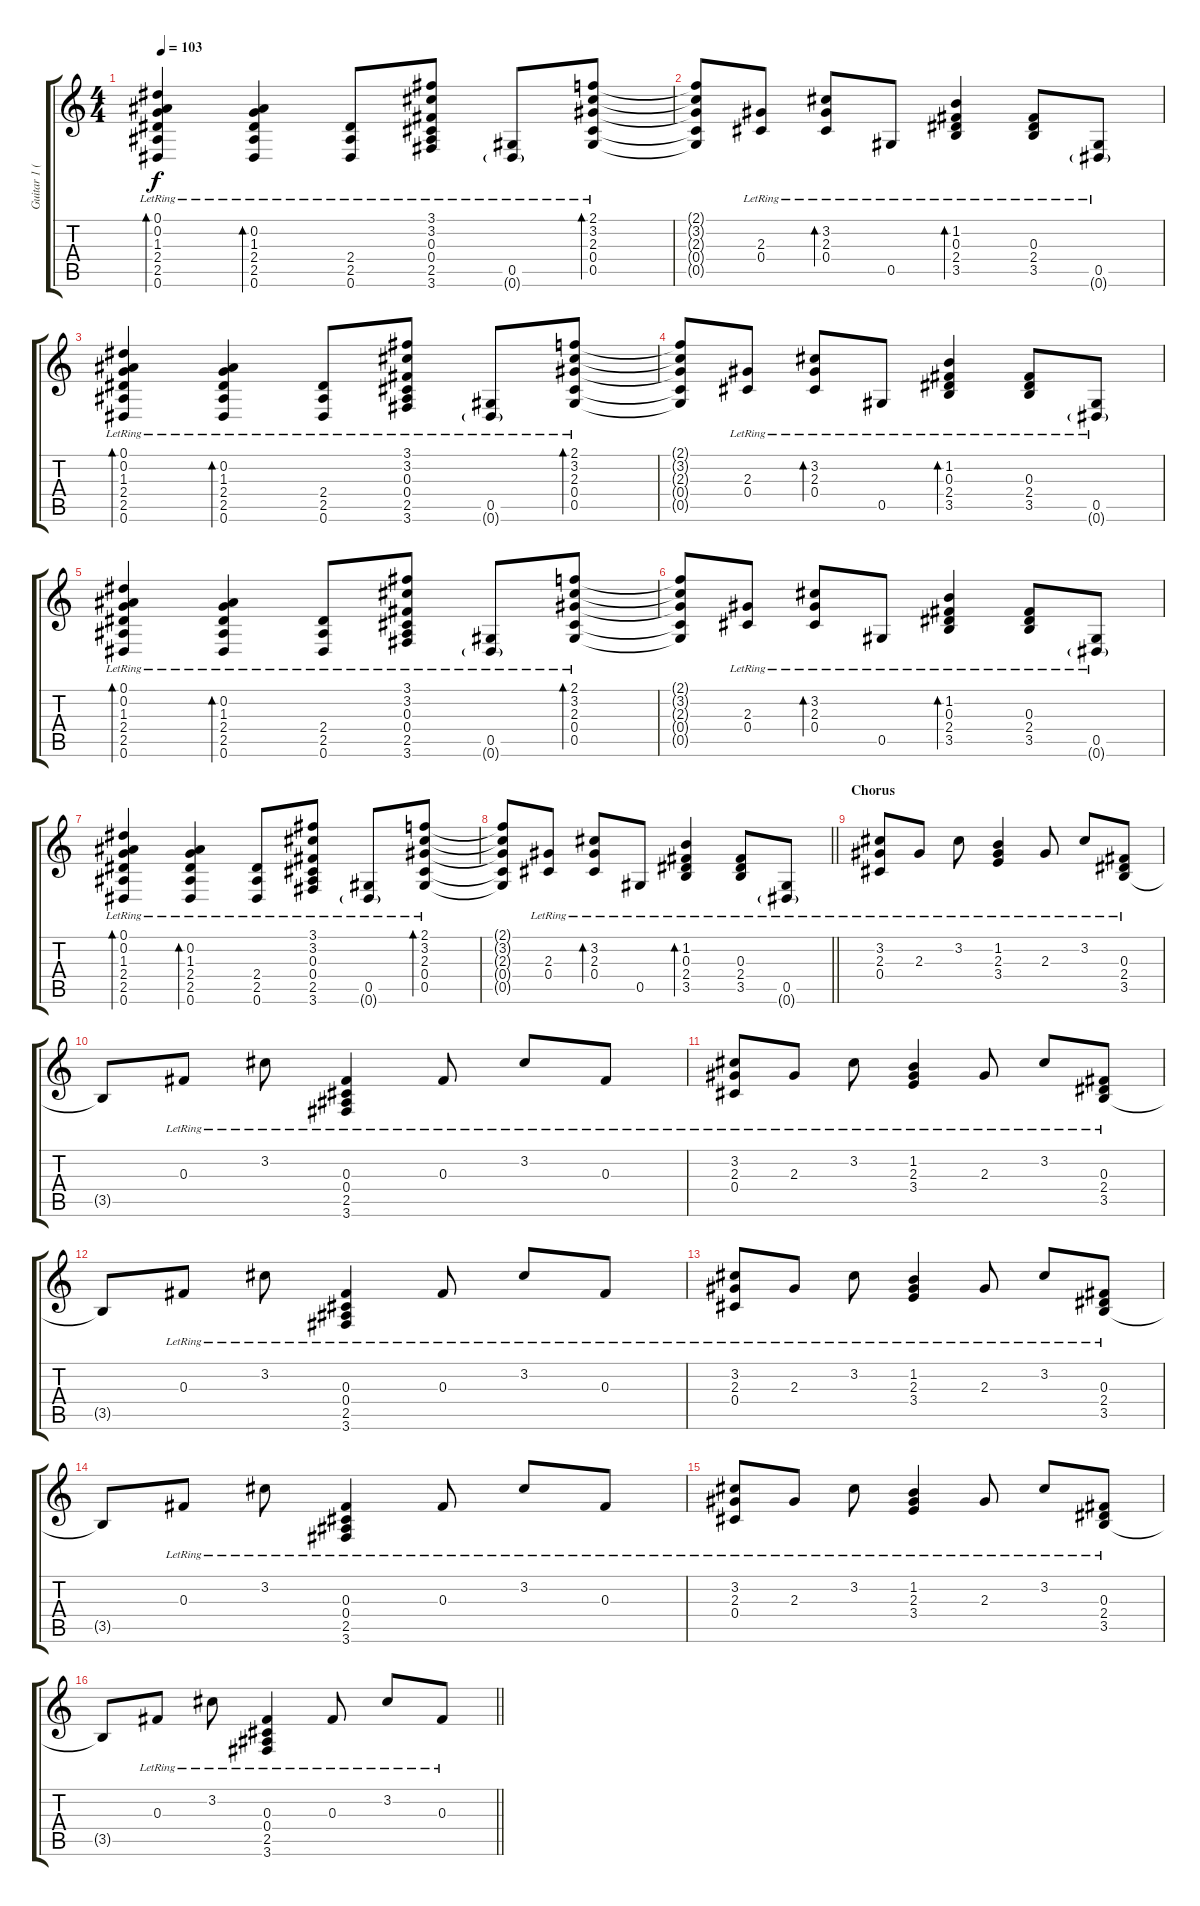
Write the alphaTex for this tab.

\track ("Guitar 1 (Acoustic)" "Guitar 1 (") {instrument acousticguitarsteel}
\staff {score tabs}
\tuning (Eb4 Bb3 Gb3 Db3 Ab2 Eb2) {hide}
\ts (4 4)
\tempo 103
\clef g2
\ks c
(0.1 0.2 1.3 2.4 2.5{lr} 0.6{lr}).4{bd 60 dy f} (0.2{lr} 1.3{lr} 2.4{lr} 2.5{lr} 0.6{lr}).4{bd 120} (2.4{lr} 2.5{lr} 0.6{lr}).8 (3.1{lr} 3.2{lr} 0.3{lr} 0.4{lr} 2.5{lr} 3.6{lr}).8 (0.5{lr} 0.6{g lr}).8 (2.1{lr} 3.2{lr} 2.3{lr} 0.4{lr} 0.5{lr}).8{bd 120} |
(2.1{t} 3.2{t} 2.3{t} 0.4{t} 0.5{t}).8 (2.3{lr} 0.4{lr}).8 (3.2{lr} 2.3{lr} 0.4{lr}).8{bd 120} 0.5{lr}.8 (1.2{lr} 0.3{lr} 2.4{lr} 3.5{lr}).4{bd 120} (0.3{lr} 2.4{lr} 3.5{lr}).8 (0.5{lr} 0.6{g lr}).8 |
(0.1 0.2 1.3 2.4 2.5{lr} 0.6{lr}).4{bd 60} (0.2{lr} 1.3{lr} 2.4{lr} 2.5{lr} 0.6{lr}).4{bd 120} (2.4{lr} 2.5{lr} 0.6{lr}).8 (3.1{lr} 3.2{lr} 0.3{lr} 0.4{lr} 2.5{lr} 3.6{lr}).8 (0.5{lr} 0.6{g lr}).8 (2.1{lr} 3.2{lr} 2.3{lr} 0.4{lr} 0.5{lr}).8{bd 120} |
(2.1{t} 3.2{t} 2.3{t} 0.4{t} 0.5{t}).8 (2.3{lr} 0.4{lr}).8 (3.2{lr} 2.3{lr} 0.4{lr}).8{bd 120} 0.5{lr}.8 (1.2{lr} 0.3{lr} 2.4{lr} 3.5{lr}).4{bd 120} (0.3{lr} 2.4{lr} 3.5{lr}).8 (0.5{lr} 0.6{g lr}).8 |
(0.1 0.2 1.3 2.4 2.5{lr} 0.6{lr}).4{bd 60} (0.2{lr} 1.3{lr} 2.4{lr} 2.5{lr} 0.6{lr}).4{bd 120} (2.4{lr} 2.5{lr} 0.6{lr}).8 (3.1{lr} 3.2{lr} 0.3{lr} 0.4{lr} 2.5{lr} 3.6{lr}).8 (0.5{lr} 0.6{g lr}).8 (2.1{lr} 3.2{lr} 2.3{lr} 0.4{lr} 0.5{lr}).8{bd 120} |
(2.1{t} 3.2{t} 2.3{t} 0.4{t} 0.5{t}).8 (2.3{lr} 0.4{lr}).8 (3.2{lr} 2.3{lr} 0.4{lr}).8{bd 120} 0.5{lr}.8 (1.2{lr} 0.3{lr} 2.4{lr} 3.5{lr}).4{bd 120} (0.3{lr} 2.4{lr} 3.5{lr}).8 (0.5{lr} 0.6{g lr}).8 |
(0.1 0.2 1.3 2.4 2.5{lr} 0.6{lr}).4{bd 60} (0.2{lr} 1.3{lr} 2.4{lr} 2.5{lr} 0.6{lr}).4{bd 120} (2.4{lr} 2.5{lr} 0.6{lr}).8 (3.1{lr} 3.2{lr} 0.3{lr} 0.4{lr} 2.5{lr} 3.6{lr}).8 (0.5{lr} 0.6{g lr}).8 (2.1{lr} 3.2{lr} 2.3{lr} 0.4{lr} 0.5{lr}).8{bd 120} |
\barLineRight lightlight
(2.1{t} 3.2{t} 2.3{t} 0.4{t} 0.5{t}).8 (2.3{lr} 0.4{lr}).8 (3.2{lr} 2.3{lr} 0.4{lr}).8{bd 120} 0.5{lr}.8 (1.2{lr} 0.3{lr} 2.4{lr} 3.5{lr}).4{bd 120} (0.3{lr} 2.4{lr} 3.5{lr}).8 (0.5{lr} 0.6{g lr}).8 |
\section ("" "Chorus")
(3.2{lr} 2.3{lr} 0.4{lr}).8 2.3{lr}.8 3.2{lr}.8 (1.2{lr} 2.3{lr} 3.4{lr}).4 2.3{lr}.8 3.2{lr}.8 (0.3{lr} 2.4{lr} 3.5{lr}).8 |
3.5{t}.8 0.3{lr}.8 3.2{lr}.8 (0.3{lr} 0.4{lr} 2.5{lr} 3.6{lr}).4 0.3{lr}.8 3.2{lr}.8 0.3{lr}.8 |
(3.2{lr} 2.3{lr} 0.4{lr}).8 2.3{lr}.8 3.2{lr}.8 (1.2{lr} 2.3{lr} 3.4{lr}).4 2.3{lr}.8 3.2{lr}.8 (0.3{lr} 2.4{lr} 3.5{lr}).8 |
3.5{t}.8 0.3{lr}.8 3.2{lr}.8 (0.3{lr} 0.4{lr} 2.5{lr} 3.6{lr}).4 0.3{lr}.8 3.2{lr}.8 0.3{lr}.8 |
(3.2{lr} 2.3{lr} 0.4{lr}).8 2.3{lr}.8 3.2{lr}.8 (1.2{lr} 2.3{lr} 3.4{lr}).4 2.3{lr}.8 3.2{lr}.8 (0.3{lr} 2.4{lr} 3.5{lr}).8 |
3.5{t}.8 0.3{lr}.8 3.2{lr}.8 (0.3{lr} 0.4{lr} 2.5{lr} 3.6{lr}).4 0.3{lr}.8 3.2{lr}.8 0.3{lr}.8 |
(3.2{lr} 2.3{lr} 0.4{lr}).8 2.3{lr}.8 3.2{lr}.8 (1.2{lr} 2.3{lr} 3.4{lr}).4 2.3{lr}.8 3.2{lr}.8 (0.3{lr} 2.4{lr} 3.5{lr}).8 |
\barLineRight lightlight
3.5{t}.8 0.3{lr}.8 3.2{lr}.8 (0.3{lr} 0.4{lr} 2.5{lr} 3.6{lr}).4 0.3{lr}.8 3.2{lr}.8 0.3{lr}.8
